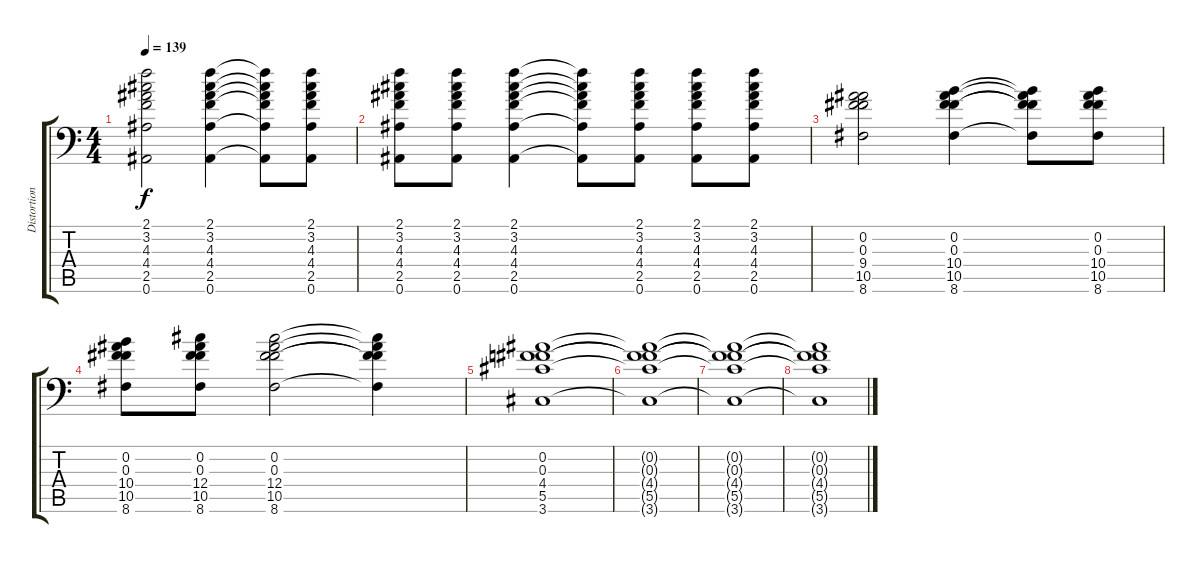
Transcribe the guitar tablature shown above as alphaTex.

\track ("Distortion Guitar" "Distortion") {instrument distortionguitar}
\staff {score tabs}
\tuning (Eb4 Bb3 Gb3 Db3 Ab2 Bb1) {hide}
\ts (4 4)
\tempo 139
\clef f4
\ks c
(2.1 3.2 4.3 4.4 2.5 0.6).2{dy f} (2.1 3.2 4.3 4.4 2.5 0.6).4 (2.1{t} 3.2{t} 4.3{t} 4.4{t} 2.5{t} 0.6{t}).8 (2.1 3.2 4.3 4.4 2.5 0.6).8 |
(2.1 3.2 4.3 4.4 2.5 0.6).8 (2.1 3.2 4.3 4.4 2.5 0.6).8 (2.1 3.2 4.3 4.4 2.5 0.6).4 (2.1{t} 3.2{t} 4.3{t} 4.4{t} 2.5{t} 0.6{t}).8 (2.1 3.2 4.3 4.4 2.5 0.6).8 (2.1 3.2 4.3 4.4 2.5 0.6).8 (2.1 3.2 4.3 4.4 2.5 0.6).8 |
(0.2 0.3 9.4 10.5 8.6).2 (0.2 0.3 10.4 10.5 8.6).4 (0.2{t} 0.3{t} 10.4{t} 10.5{t} 8.6{t}).8 (0.2 0.3 10.4 10.5 8.6).8 |
(0.2 0.3 10.4 10.5 8.6).8 (0.2 0.3 12.4 10.5 8.6).8 (0.2 0.3 12.4 10.5 8.6).2 (0.2{t} 0.3{t} 12.4{t} 10.5{t} 8.6{t}).4 |
(0.2 0.3 4.4 5.5 3.6).1{volume 0} |
(0.2{t} 0.3{t} 4.4{t} 5.5{t} 3.6{t}).1 |
(0.2{t} 0.3{t} 4.4{t} 5.5{t} 3.6{t}).1 |
(0.2{t} 0.3{t} 4.4{t} 5.5{t} 3.6{t}).1
